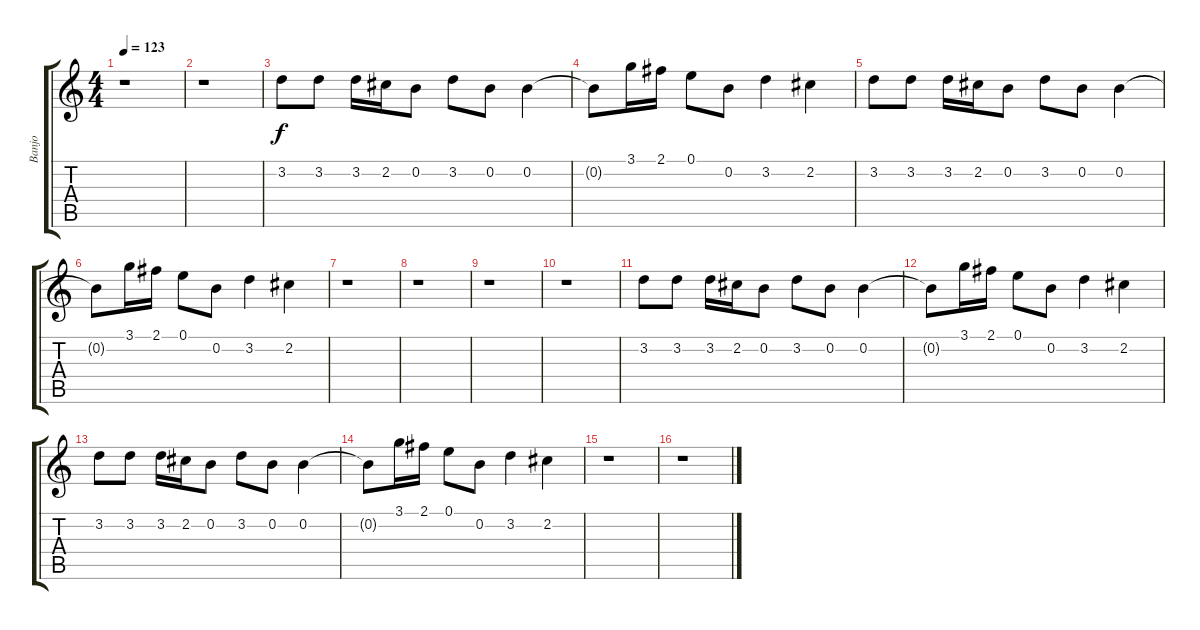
\track ("Banjo" "Banjo") {instrument banjo}
\staff {score tabs}
\tuning (E4 B3 G3 D3 A2 E2) {hide}
\displaytranspose 12
\ts (4 4)
\tempo 123
\clef g2
\ks c
r.1{dy f} |
r.1 |
3.2.8 3.2.8 3.2.16 2.2.16 0.2.8 3.2.8 0.2.8 0.2.4 |
0.2{t}.8 3.1.16 2.1.16 0.1.8 0.2.8 3.2.4 2.2.4 |
3.2.8 3.2.8 3.2.16 2.2.16 0.2.8 3.2.8 0.2.8 0.2.4 |
0.2{t}.8 3.1.16 2.1.16 0.1.8 0.2.8 3.2.4 2.2.4 |
r.1 |
r.1 |
r.1 |
r.1 |
3.2.8 3.2.8 3.2.16 2.2.16 0.2.8 3.2.8 0.2.8 0.2.4 |
0.2{t}.8 3.1.16 2.1.16 0.1.8 0.2.8 3.2.4 2.2.4 |
3.2.8 3.2.8 3.2.16 2.2.16 0.2.8 3.2.8 0.2.8 0.2.4 |
0.2{t}.8 3.1.16 2.1.16 0.1.8 0.2.8 3.2.4 2.2.4 |
r.1 |
r.1
